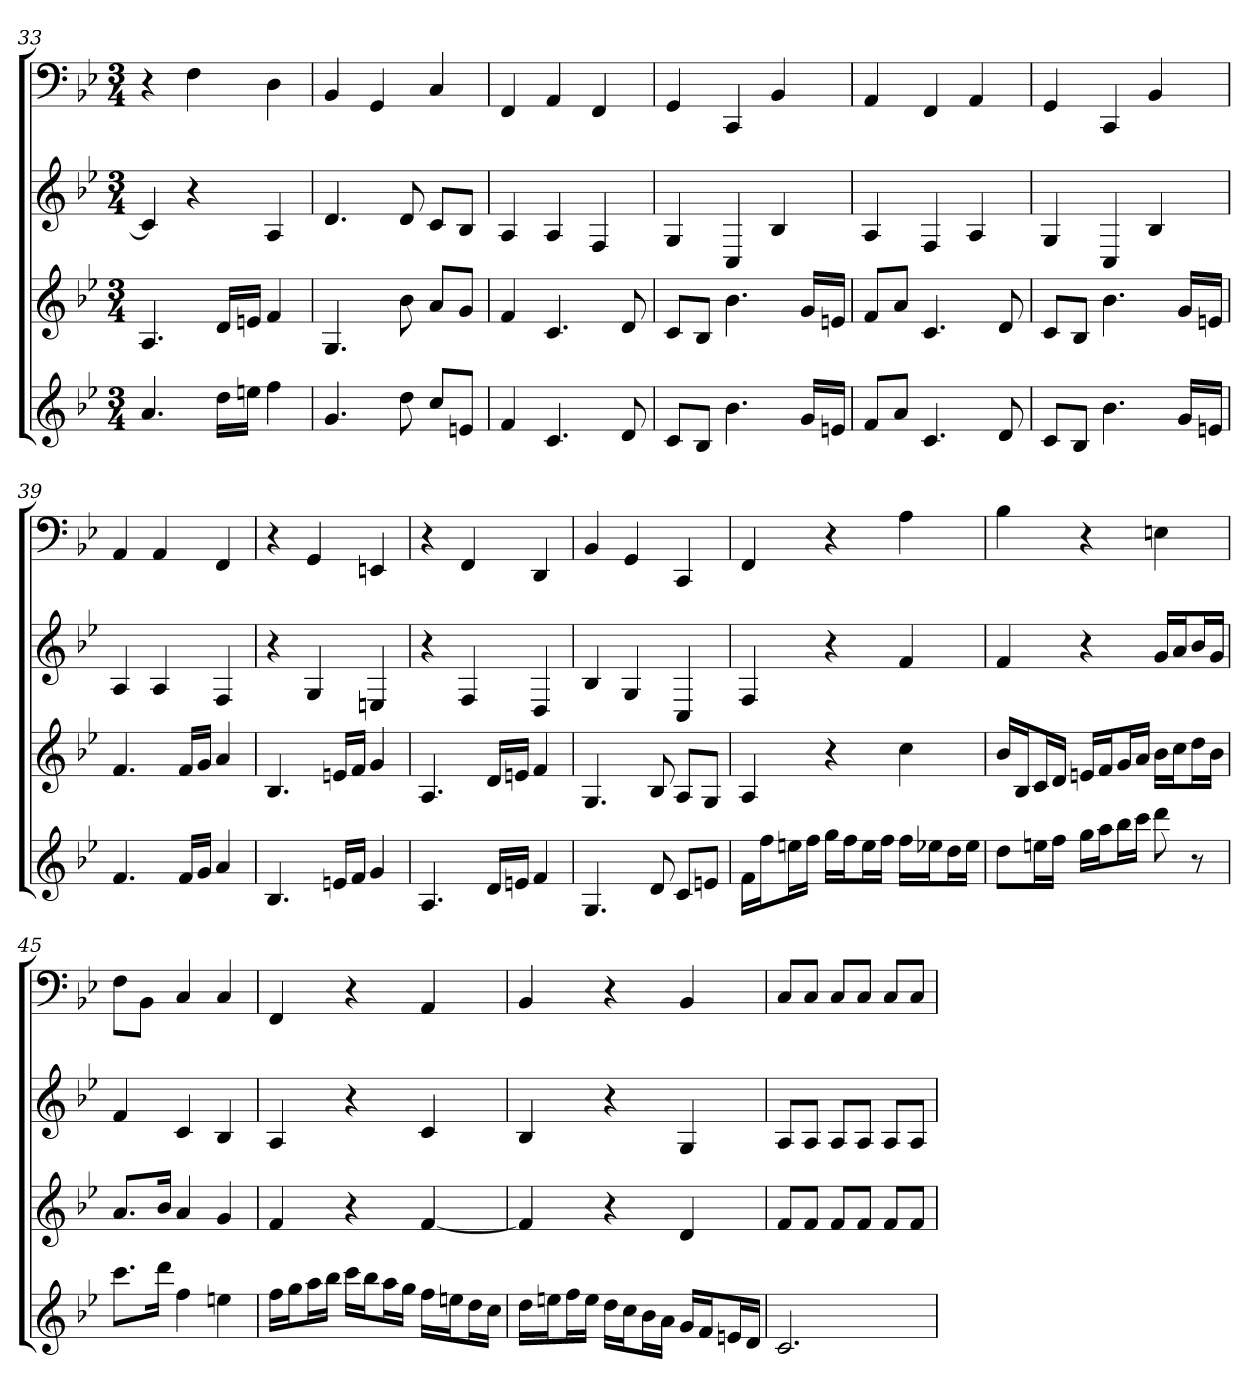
**kern	**kern	**kern	**kern
*part4	*part3	*part2	*part1
*staff4	*staff3	*staff2	*staff1
*k[b-e-]	*k[b-e-]	*k[b-e-]	*k[b-e-]
*B-:	*B-:	*B-:	*B-:
*M3/4	*M3/4	*M3/4	*M3/4
=33	=33	=33	=33
4.a	4.A	4c]	4r
.	.	4r	4F
16ddLL	16dLL	.	.
16eenJJ	16enJJ	.	.
4ff	4f	4A	4D
=34	=34	=34	=34
4.g	4.G	4.d	4BB-
.	.	.	4GG
8dd	8b-	8d	.
8ccL	8aL	8cL	4C
8enJ	8gJ	8B-J	.
=35	=35	=35	=35
4f	4f	4A	4FF
4.c	4.c	4A	4AA
.	.	4F	4FF
8d	8d	.	.
=36	=36	=36	=36
8cL	8cL	4G	4GG
8B-J	8B-J	.	.
4.b-	4.b-	4C	4CC
.	.	4B-	4BB-
16gLL	16gLL	.	.
16enJJ	16enJJ	.	.
=37	=37	=37	=37
8fL	8fL	4A	4AA
8aJ	8aJ	.	.
4.c	4.c	4F	4FF
.	.	4A	4AA
8d	8d	.	.
=38	=38	=38	=38
8cL	8cL	4G	4GG
8B-J	8B-J	.	.
4.b-	4.b-	4C	4CC
.	.	4B-	4BB-
16gLL	16gLL	.	.
16enJJ	16enJJ	.	.
=39	=39	=39	=39
4.f	4.f	4A	4AA
.	.	4A	4AA
16fLL	16fLL	.	.
16gJJ	16gJJ	.	.
4a	4a	4F	4FF
=40	=40	=40	=40
4.B-	4.B-	4r	4r
.	.	4G	4GG
16enLL	16enLL	.	.
16fJJ	16fJJ	.	.
4g	4g	4En	4EEn
=41	=41	=41	=41
4.A	4.A	4r	4r
.	.	4F	4FF
16dLL	16dLL	.	.
16enJJ	16enJJ	.	.
4f	4f	4D	4DD
=42	=42	=42	=42
4.G	4.G	4B-	4BB-
.	.	4G	4GG
8d	8B-	.	.
8cL	8AL	4C	4CC
8enJ	8GJ	.	.
=43	=43	=43	=43
16fLL	4A	4F	4FF
16ffJ	.	.	.
16eenL	.	.	.
16ffJJ	.	.	.
16ggLL	4r	4r	4r
16ffJ	.	.	.
16eeL	.	.	.
16ffJJ	.	.	.
16ffLL	4cc	4f	4A
16ee-XJ	.	.	.
16ddL	.	.	.
16ee-JJ	.	.	.
=44	=44	=44	=44
8ddL	16b-LL	4f	4B-
.	16B-J	.	.
16eenL	16cL	.	.
16ffJJ	16dJJ	.	.
16ggLL	16enLL	4r	4r
16aaJ	16fJ	.	.
16bb-L	16gL	.	.
16cccJJ	16aJJ	.	.
8ddd	16b-LL	16gLL	4En
.	16ccJ	16aJ	.
8r	16ddL	16b-L	.
.	16b-JJ	16gJJ	.
=45	=45	=45	=45
8.cccL	8.aL	4f	8FL
.	.	.	8BB-J
16dddJk	16b-Jk	.	.
4ff	4a	4c	4C
4een	4g	4B-	4C
=46	=46	=46	=46
16ffLL	4f	4A	4FF
16ggJ	.	.	.
16aaL	.	.	.
16bb-JJ	.	.	.
16cccLL	4r	4r	4r
16bb-J	.	.	.
16aaL	.	.	.
16ggJJ	.	.	.
16ffLL	[4f	4c	4AA
16eenJ	.	.	.
16ddL	.	.	.
16ccJJ	.	.	.
=47	=47	=47	=47
16ddLL	4f]	4B-	4BB-
16eenJ	.	.	.
16ffL	.	.	.
16eeJJ	.	.	.
16ddLL	4r	4r	4r
16ccJ	.	.	.
16b-L	.	.	.
16aJJ	.	.	.
16gLL	4d	4G	4BB-
16fJ	.	.	.
16enL	.	.	.
16dJJ	.	.	.
=48	=48	=48	=48
2.c	8fL	8AL	8CL
.	8fJ	8AJ	8CJ
.	8fL	8AL	8CL
.	8fJ	8AJ	8CJ
.	8fL	8AL	8CL
.	8fJ	8AJ	8CJ
=	=	=	=
*-	*-	*-	*-
